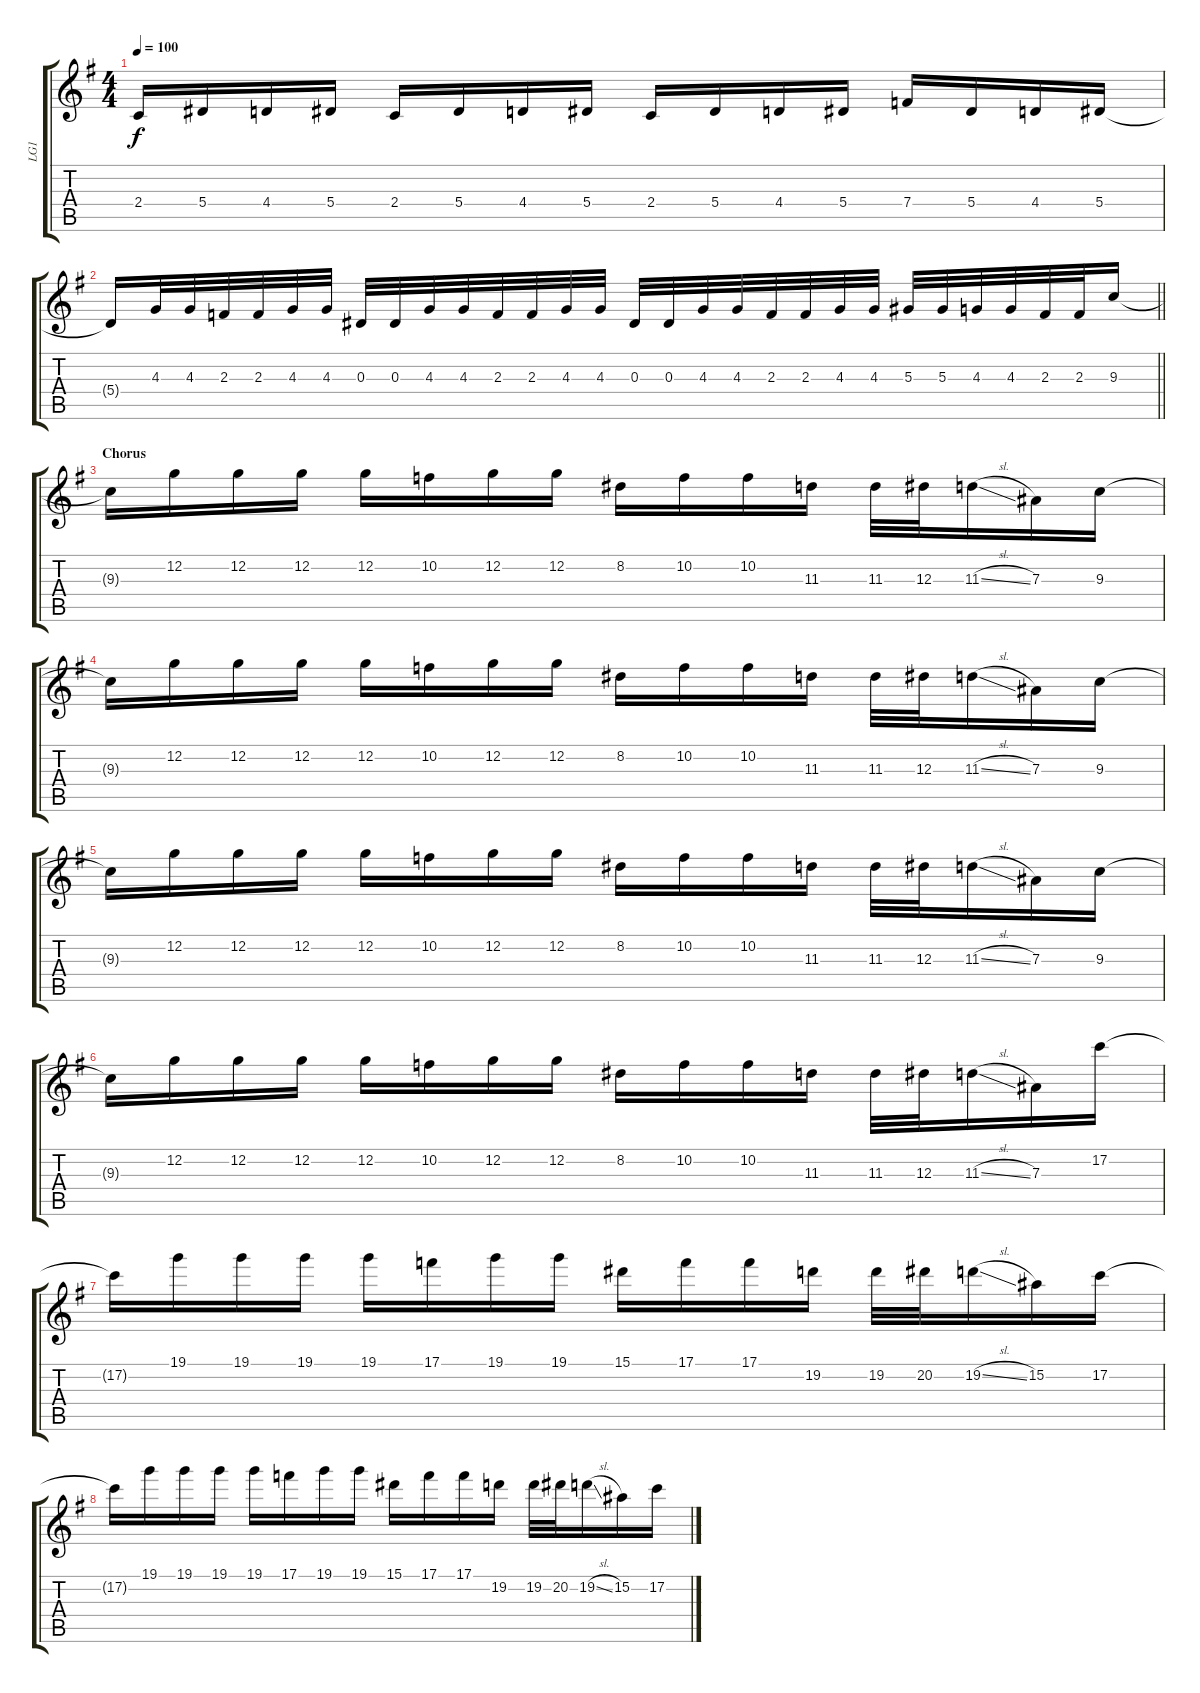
\track ("LG1" "LG1") {instrument distortionguitar}
\staff {score tabs}
\tuning (C4 G3 Eb3 Bb2 F2 C2) {hide}
\ts (4 4)
\tempo 100
\clef g2
\ks eminor
2.4{t}.16{dy f} 5.4.16 4.4.16 5.4.16 2.4.16 5.4.16 4.4.16 5.4.16 2.4.16 5.4.16 4.4.16 5.4.16 7.4.16 5.4.16 4.4.16 5.4.16 |
\barLineRight lightlight
5.4{t}.16 4.3.32 4.3.32 2.3.32 2.3.32 4.3.32 4.3.32 0.3.32 0.3.32 4.3.32 4.3.32 2.3.32 2.3.32 4.3.32 4.3.32 0.3.32 0.3.32 4.3.32 4.3.32 2.3.32 2.3.32 4.3.32 4.3.32 5.3.32 5.3.32 4.3.32 4.3.32 2.3.32 2.3.32 9.3.16 |
\section ("" "Chorus")
9.3{t}.16{balance 0} 12.2.16 12.2.16 12.2.16 12.2.16 10.2.16 12.2.16 12.2.16 8.2.16 10.2.16 10.2.16 11.3.16 11.3.32 12.3.32 11.3{sl}.16 7.3.16 9.3.16 |
9.3{t}.16 12.2.16 12.2.16 12.2.16 12.2.16 10.2.16 12.2.16 12.2.16 8.2.16 10.2.16 10.2.16 11.3.16 11.3.32 12.3.32 11.3{sl}.16 7.3.16 9.3.16 |
9.3{t}.16 12.2.16 12.2.16 12.2.16 12.2.16 10.2.16 12.2.16 12.2.16 8.2.16 10.2.16 10.2.16 11.3.16 11.3.32 12.3.32 11.3{sl}.16 7.3.16 9.3.16 |
9.3{t}.16 12.2.16 12.2.16 12.2.16 12.2.16 10.2.16 12.2.16 12.2.16 8.2.16 10.2.16 10.2.16 11.3.16 11.3.32 12.3.32 11.3{sl}.16 7.3.16 17.2.16 |
17.2{t}.16 19.1.16 19.1.16 19.1.16 19.1.16 17.1.16 19.1.16 19.1.16 15.1.16 17.1.16 17.1.16 19.2.16 19.2.32 20.2.32 19.2{sl}.16 15.2.16 17.2.16 |
17.2{t}.16 19.1.16 19.1.16 19.1.16 19.1.16 17.1.16 19.1.16 19.1.16 15.1.16 17.1.16 17.1.16 19.2.16 19.2.32 20.2.32 19.2{sl}.16 15.2.16 17.2.16
